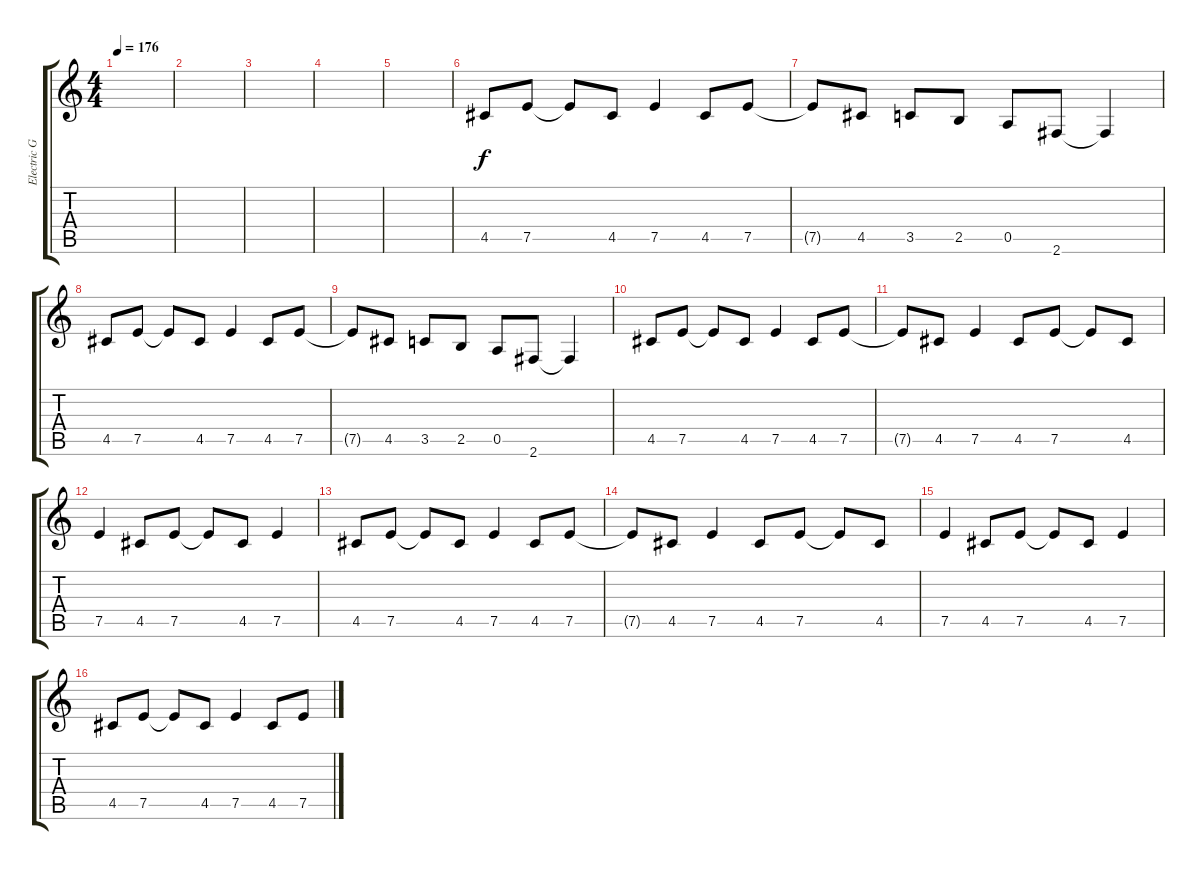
\track ("Electric Guitar" "Electric G") {instrument overdrivenguitar}
\staff {score tabs}
\tuning (E4 B3 G3 D3 A2 E2) {hide}
\ts (4 4)
\tempo 176
\clef g2
\ks c
|
|
|
|
|
4.5.8 7.5.8 7.5{t}.8 4.5.8 7.5.4 4.5.8 7.5.8 |
7.5{t}.8 4.5.8 3.5.8 2.5.8 0.5.8 2.6.8 2.6{t}.4 |
4.5.8 7.5.8 7.5{t}.8 4.5.8 7.5.4 4.5.8 7.5.8 |
7.5{t}.8 4.5.8 3.5.8 2.5.8 0.5.8 2.6.8 2.6{t}.4 |
4.5.8 7.5.8 7.5{t}.8 4.5.8 7.5.4 4.5.8 7.5.8 |
7.5{t}.8 4.5.8 7.5.4 4.5.8 7.5.8 7.5{t}.8 4.5.8 |
7.5.4 4.5.8 7.5.8 7.5{t}.8 4.5.8 7.5.4 |
4.5.8 7.5.8 7.5{t}.8 4.5.8 7.5.4 4.5.8 7.5.8 |
7.5{t}.8 4.5.8 7.5.4 4.5.8 7.5.8 7.5{t}.8 4.5.8 |
7.5.4 4.5.8 7.5.8 7.5{t}.8 4.5.8 7.5.4 |
4.5.8 7.5.8 7.5{t}.8 4.5.8 7.5.4 4.5.8 7.5.8
